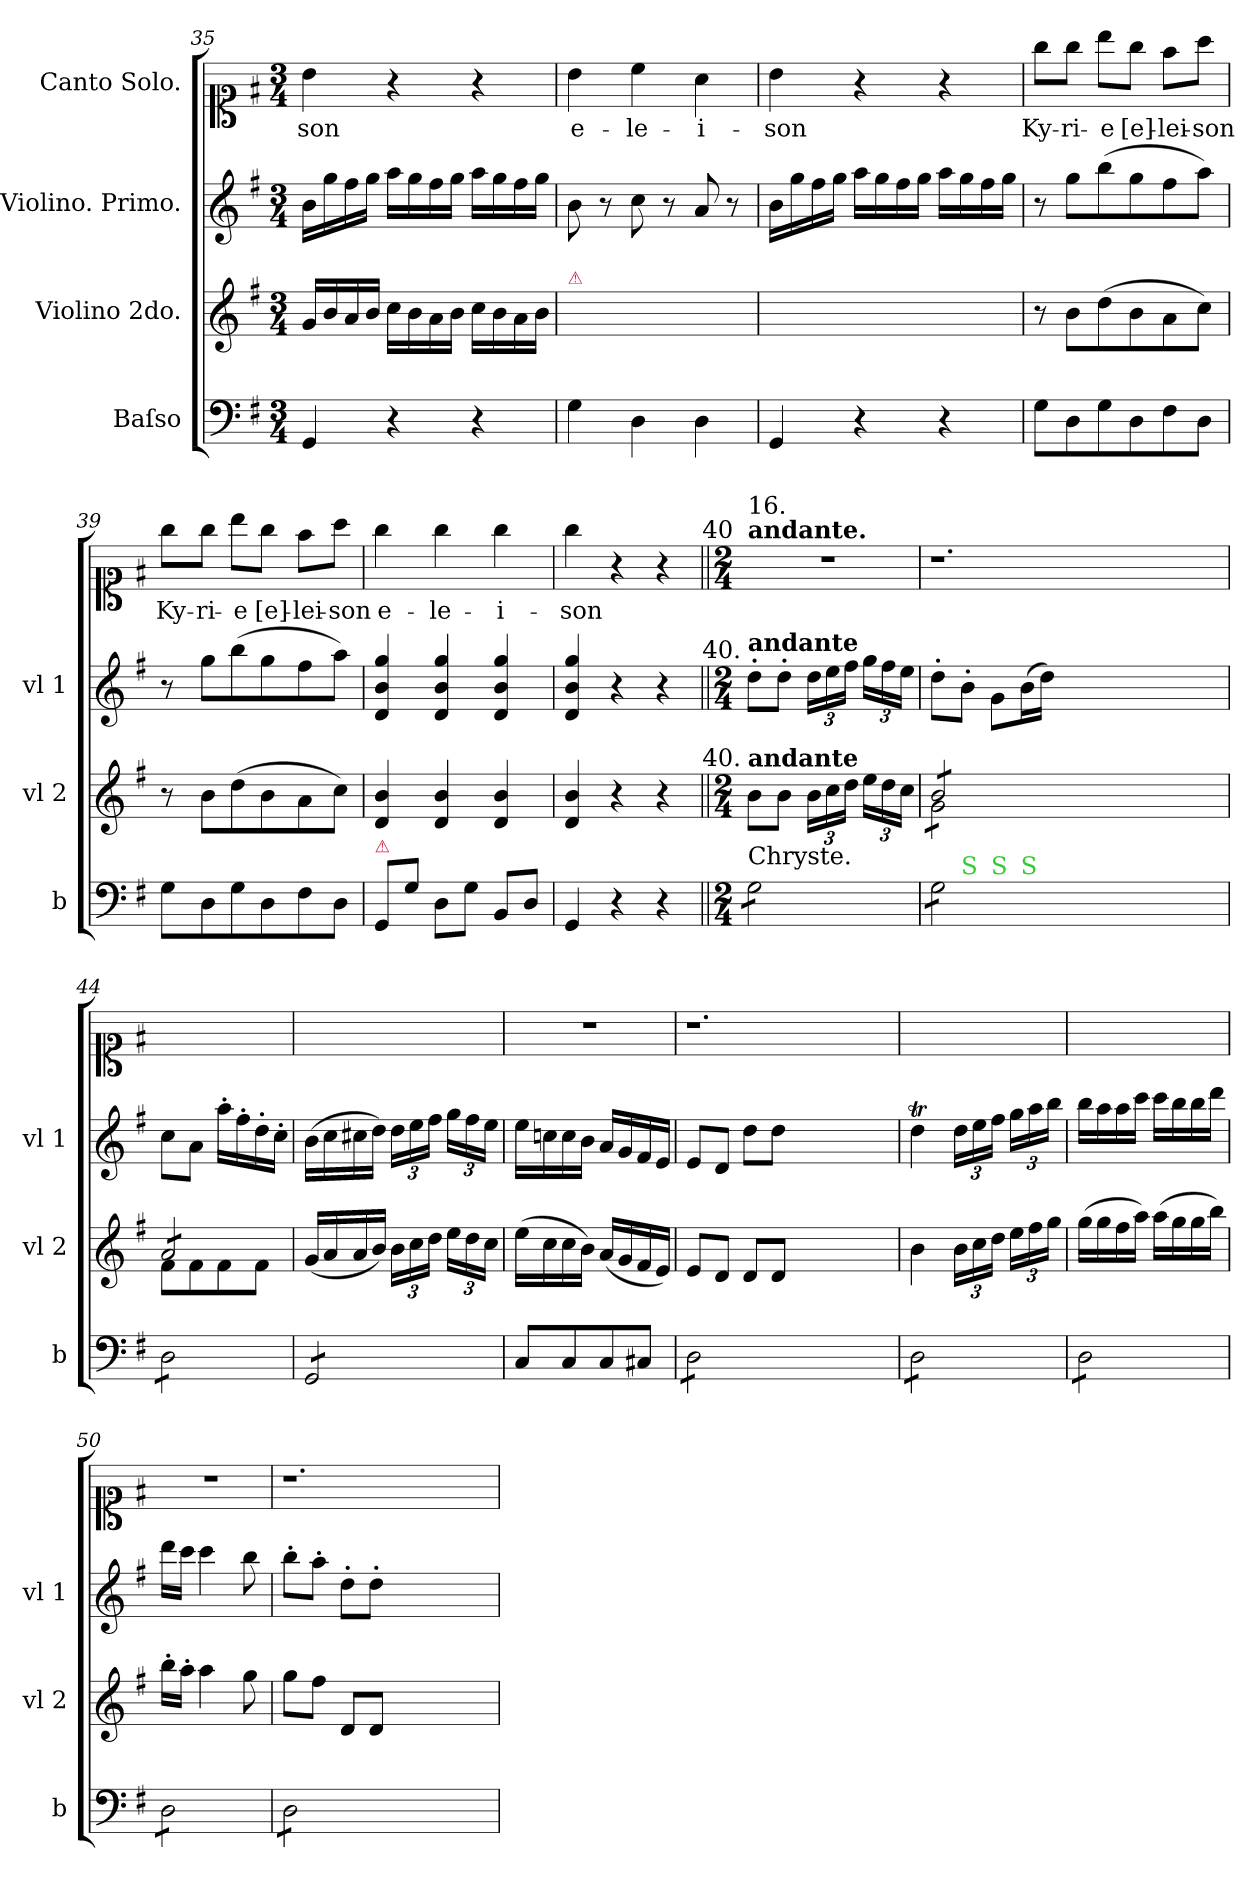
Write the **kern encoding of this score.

**kern	**kern	**kern	**kern	**text
*part4	*part3	*part2	*part1	*part1
*staff4	*staff3	*staff2	*staff1	*staff1
*I"Baſso	*I"Violino 2do.	*I"Violino. Primo.	*I"Canto Solo.	*
*I'b	*I'vl 2	*I'vl 1	*	*
*clefF4	*clefG2	*clefG2	*clefC1	*
*k[f#]	*k[f#]	*k[f#]	*k[f#]	*
*G:	*G:	*G:	*G:	*
*M3/4	*M3/4	*M3/4	*M3/4	*
=35	=35	=35	=35	=35
4GG/	16g/LL	16b\LL	4b\	-son
.	16b/	16gg\	.	.
.	16a/	16ff#\	.	.
.	16b/JJ	16gg\JJ	.	.
4r	16cc\LL	16aa\LL	4r	.
.	16b\	16gg\	.	.
.	16a\	16ff#\	.	.
.	16b\JJ	16gg\JJ	.	.
4r	16cc\LL	16aa\LL	4r	.
.	16b\	16gg\	.	.
.	16a\	16ff#\	.	.
.	16b\JJ	16gg\JJ	.	.
=36	=36	=36	=36	=36
!	!LO:TX:a:color=crimson:t=⚠	!	!	!
4G\	8g/yy	8b\	4b\	e-
.	8ryy	8r	.	.
4D\	8a/yy	8cc\	4cc\	-le-
.	8ryy	8r	.	.
4D\	8f#/yy	8a/	4a\	-i-
.	8ryy	8r	.	.
=37	=37	=37	=37	=37
4GG/	16g/LLyy	16b\LL	4b\	-son
.	16b/yy	16gg\	.	.
.	16a/yy	16ff#\	.	.
.	16b/JJyy	16gg\JJ	.	.
4r	16cc\LLyy	16aa\LL	4r	.
.	16b\yy	16gg\	.	.
.	16a\yy	16ff#\	.	.
.	16b\JJyy	16gg\JJ	.	.
4r	16cc\LLyy	16aa\LL	4r	.
.	16b\yy	16gg\	.	.
.	16a\yy	16ff#\	.	.
.	16b\JJyy	16gg\JJ	.	.
=38	=38	=38	=38	=38
8G\L	8r	8r	8gg\L	Ky-
8D\	8b\L	8gg\L	8gg\J	-ri-
8G\	(8dd\	(8bb\	8bb\L	-e
8D\	8b\	8gg\	8gg\J	[e]-
8F#\	8a\	8ff#\	8ff#\L	-lei-
8D\J	8cc\J)	8aa\J)	8aa\J	-son
=39	=39	=39	=39	=39
!	!	!	!	!LO:LY:i
8G\L	8r	8r	8gg\L	Ky-
!	!	!	!	!LO:LY:i
8D\	8b\L	8gg\L	8gg\J	-ri-
!	!	!	!	!LO:LY:i
8G\	(8dd\	(8bb\	8bb\L	-e
!	!	!	!	!LO:LY:i
8D\	8b\	8gg\	8gg\J	[e]-
!	!	!	!	!LO:LY:i
8F#\	8a\	8ff#\	8ff#\L	-lei-
!	!	!	!	!LO:LY:i
8D\J	8cc\J)	8aa\J)	8aa\J	-son
=40	=40	=40	=40	=40
!LO:TX:a:color=crimson:t=⚠	!	!	!	!
8GG/L	4d/ 4b/	4d/ 4b/ 4gg/	4gg\	e-
8G\J	.	.	.	.
8D\L	4d/ 4b/	4d/ 4b/ 4gg/	4gg\	-le-
8G\J	.	.	.	.
8BB/L	4d/ 4b/	4d/ 4b/ 4gg/	4gg\	-i-
8D/J	.	.	.	.
=41	=41	=41	=41	=41
4GG/	4d/ 4b/	4d/ 4b/ 4gg/	4gg\	-son
4r	4r	4r	4r	.
4r	4r	4r	4r	.
!	!	!	!LO:TX:a:t=40	!
!	!	!LO:TX:a:t=40.	!	!
!	!LO:TX:a:t=40.	!	!	!
=42||	=42||	=42||	=42||	=42||
*M2/4	*M2/4	*M2/4	*M2/4	*
!	!	!	!LO:TX:a:B:t=andante.	!
!	!	!	!LO:TX:a:t=16.	!
!	!	!LO:TX:a:B:t=andante	!	!
!	!LO:TX:b:t=Chryste.	!	!	!
!	!LO:TX:a:B:t=andante	!	!	!
!LO:TX:a:B:t=Andante	!	!	!	!
!LO:TX:a:t=Christe	!	!	!	!
*tremolo	*	*	*	*
8G\L	8b\L	8dd'\L	2r	.
8G\	8b\J	8dd'\J	.	.
8G\	24b\LL	24dd\LL	.	.
.	24cc\	24ee\	.	.
.	24dd\JJ	24ff#\JJ	.	.
8G\J	24ee\LL	24gg\LL	.	.
.	24dd\	24ff#\	.	.
.	24cc\JJ	24ee\JJ	.	.
=43	=43	=43	=43	=43
*	*^	*	*	*
!LO:TX:a:color=limegreen:t=S	!	!	!	!	!
*^	*	*	*	*	*
*	*^	*	*	*	*	*
*	*	*^	*	*	*	*	*
*	*	*	*	*tremolo	*	*	*	*
8G\L	8ryy	4ryy	4.ryy	8b/L	8g\L	8dd'\L	1.r	.
!	!LO:TX:a:color=limegreen:t=S	!	!	!	!	!	!	!
8G\	1ryy	.	.	8b/	8g\	8b'\J	.	.
!	!	!LO:TX:a:color=limegreen:t=S	!	!	!	!	!	!
8G\	.	1ryy	.	8b/	8g\	8g\L	.	.
!	!	!	!LO:TX:a:color=limegreen:t=S	!	!	!	!	!
8G\J	.	.	1ryy	8b/J	8g\J	(16b\L	.	.
.	.	.	.	.	.	16dd\JJ)	.	.
1ryy	.	.	.	1ryy	1ryy	1ryy	.	.
.	4.ryy	.	.	.	.	.	.	.
.	.	4ryy	.	.	.	.	.	.
.	.	.	8ryy	.	.	.	.	.
*v	*v	*v	*v	*	*	*	*	*
=44	=44	=44	=44	=44	=44
8D\L	8a/L	8f#\L	8cc\L	2ryy	.
8D\	8a/	8f#\	8a\J	.	.
8D\	8a/	8f#\	16aa'\LL	.	.
.	.	.	16ff#'\	.	.
8D\J	8a/J	8f#\J	16dd'\	.	.
*	*Xtremolo	*	*	*	*
.	.	.	16cc'\JJ	.	.
*	*v	*v	*	*	*
=45	=45	=45	=45	=45
8GG/L	(16g/LL	(16b\LL	2ryy	.
.	16a/	16cc\	.	.
8GG/	16a/	16cc#X\	.	.
.	16b/JJ)	16dd\JJ)	.	.
8GG/	24b\LL	24dd\LL	.	.
.	24cc\	24ee\	.	.
.	24dd\JJ	24ff#\JJ	.	.
8GG/J	24ee\LL	24gg\LL	.	.
*Xtremolo	*	*	*	*
.	24dd\	24ff#\	.	.
.	24cc\JJ	24ee\JJ	.	.
=46	=46	=46	=46	=46
8C/L	(16ee\LL	16ee\LL	2r	.
.	16cc\	16ccn\	.	.
8C/	16cc\	16cc\	.	.
.	16b\JJ)	16b\JJ	.	.
8C/	(16a/LL	16a/LL	.	.
.	16g/	16g/	.	.
8C#X/J	16f#/	16f#/	.	.
.	16e/JJ)	16e/JJ	.	.
=47	=47	=47	=47	=47
*tremolo	*	*	*	*
8D\L	8e/L	8e/L	1.r	.
8D\	8d/J	8d/J	.	.
8D\	8d/L	8dd\L	.	.
8D\J	8d/J	8dd\J	.	.
1ryy	1ryy	1ryy	.	.
=48	=48	=48	=48	=48
8D\L	4b\	4ddT\	2ryy	.
8D\	.	.	.	.
8D\	24b\LL	24dd\LL	.	.
.	24cc\	24ee\	.	.
.	24dd\JJ	24ff#\JJ	.	.
8D\J	24ee\LL	24gg\LL	.	.
.	24ff#\	24aa\	.	.
.	24gg\JJ	24bb\JJ	.	.
=49	=49	=49	=49	=49
8D\L	(16gg\LL	16bb\LL	2ryy	.
.	16gg\	16aa\	.	.
8D\	16ff#\	16aa\	.	.
.	16aa\JJ)	16ccc\JJ	.	.
8D\	(16aa\LL	16ccc\LL	.	.
.	16gg\	16bb\	.	.
8D\J	16gg\	16bb\	.	.
.	16bb\JJ)	16ddd\JJ	.	.
=50	=50	=50	=50	=50
8D\L	16bb'\LL	16ddd\LL	2r	.
.	16aa'\JJ	16ccc\JJ	.	.
8D\	4aa\	4ccc\	.	.
8D\	.	.	.	.
8D\J	8gg\	8bb\	.	.
=51	=51	=51	=51	=51
8D\L	8gg\L	8bb'\L	1.r	.
8D\	8ff#\J	8aa'\J	.	.
8D\	8d/L	8dd'\L	.	.
8D\J	8d/J	8dd'\J	.	.
*Xtremolo	*	*	*	*
1ryy	1ryy	1ryy	.	.
=	=	=	=	=
*-	*-	*-	*-	*-
